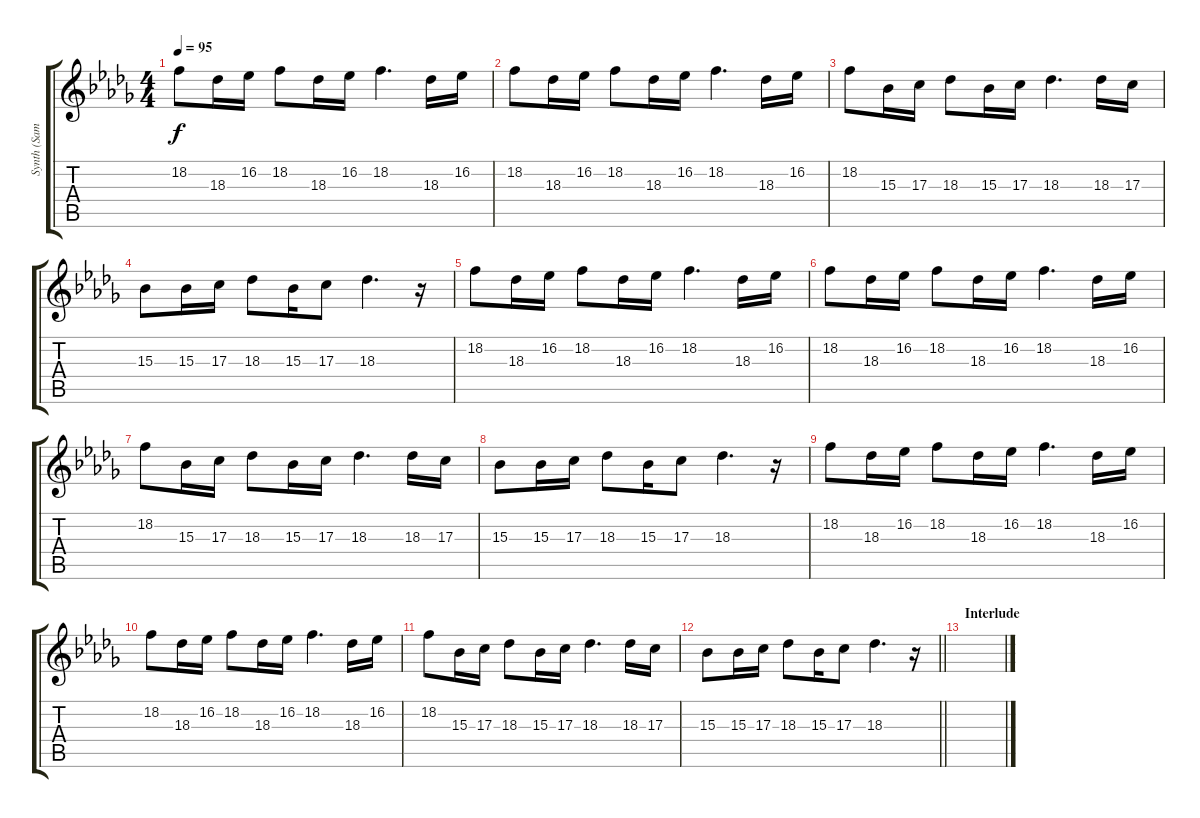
\track ("Synth (Samples)" "Synth (Sam") {instrument lead2sawtooth}
\staff {score tabs}
\tuning (E4 B3 G3 D3 A2 E2) {hide}
\ts (4 4)
\tempo 95
\clef g2
\ks db
18.2.8{dy f} 18.3.16 16.2.16 18.2.8 18.3.16 16.2.16 18.2.4{d} 18.3.16 16.2.16 |
18.2.8 18.3.16 16.2.16 18.2.8 18.3.16 16.2.16 18.2.4{d} 18.3.16 16.2.16 |
18.2.8 15.3.16 17.3.16 18.3.8 15.3.16 17.3.16 18.3.4{d} 18.3.16 17.3.16 |
15.3.8 15.3.16 17.3.16 18.3.8 15.3.16 17.3.8 18.3.4{d} r.16 |
18.2.8 18.3.16 16.2.16 18.2.8 18.3.16 16.2.16 18.2.4{d} 18.3.16 16.2.16 |
18.2.8 18.3.16 16.2.16 18.2.8 18.3.16 16.2.16 18.2.4{d} 18.3.16 16.2.16 |
18.2.8 15.3.16 17.3.16 18.3.8 15.3.16 17.3.16 18.3.4{d} 18.3.16 17.3.16 |
15.3.8 15.3.16 17.3.16 18.3.8 15.3.16 17.3.8 18.3.4{d} r.16 |
18.2.8 18.3.16 16.2.16 18.2.8 18.3.16 16.2.16 18.2.4{d} 18.3.16 16.2.16 |
18.2.8 18.3.16 16.2.16 18.2.8 18.3.16 16.2.16 18.2.4{d} 18.3.16 16.2.16 |
18.2.8 15.3.16 17.3.16 18.3.8 15.3.16 17.3.16 18.3.4{d} 18.3.16 17.3.16 |
\barLineRight lightlight
15.3.8 15.3.16 17.3.16 18.3.8 15.3.16 17.3.8 18.3.4{d} r.16 |
\section ("" "Interlude")
